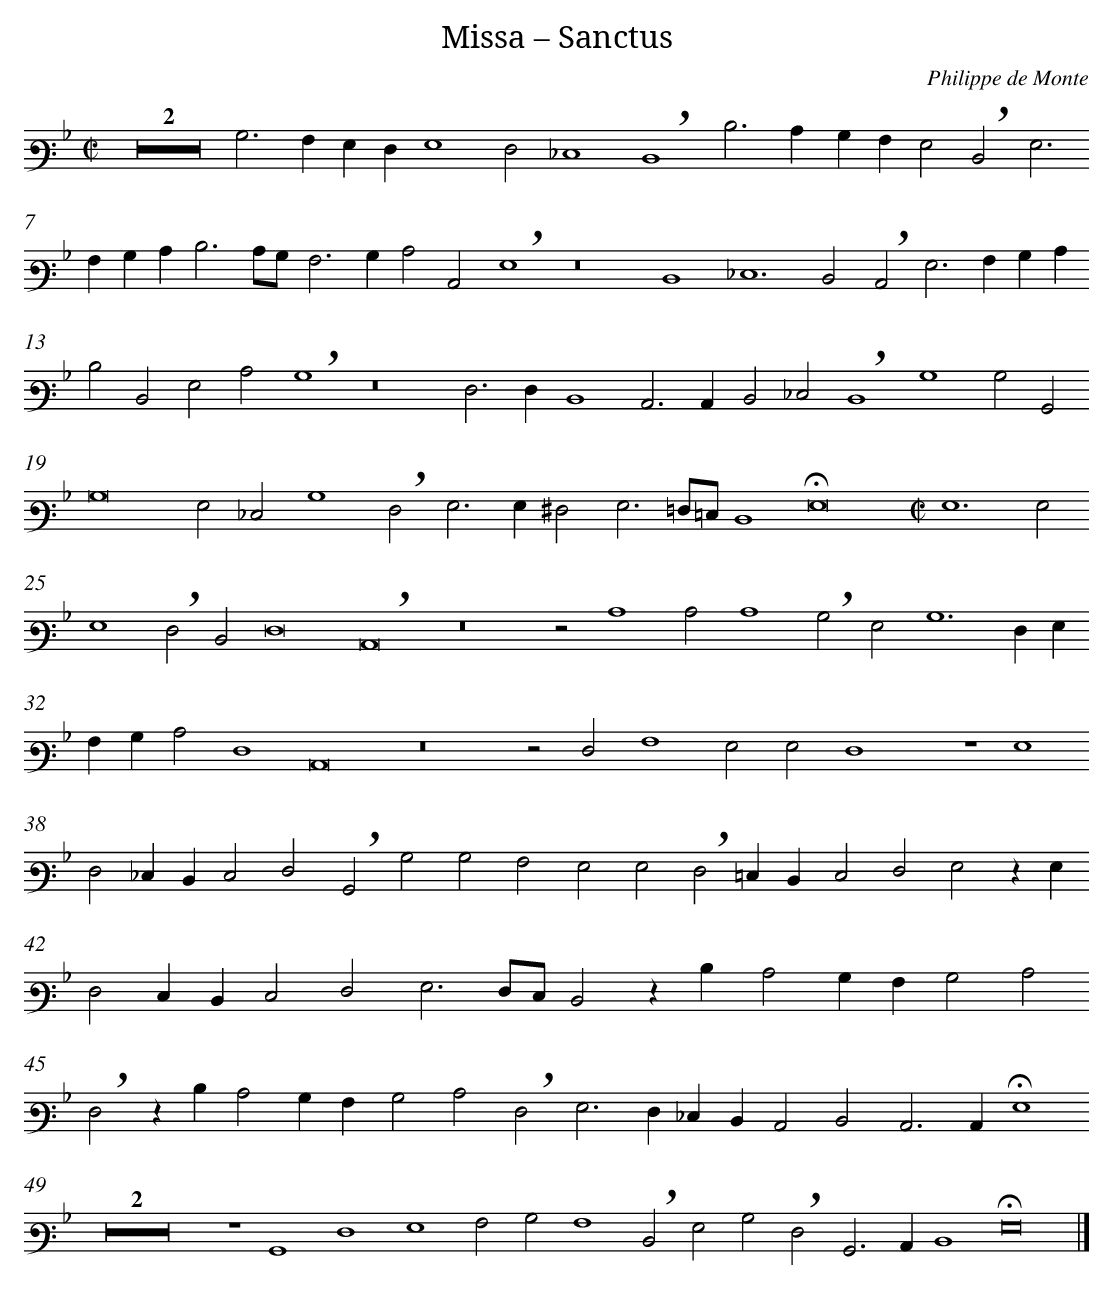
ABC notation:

X:1
T: Missa – Sanctus
C: Philippe de Monte
L: 1/4
M: C|
K: F clef=F3
Z2 [|]
B,2>A,2G,F,G,4 [|]
F,2_E,4 [|]
!breath!D,4D3C [|]
B,A,G,2!breath!D,2G,3 [|]
A,B,C2<D2C/B,/ [|]
A,2>B,2C2C,2 [|]
!breath!G,4z8 [|]
D,4 [|]
_E,6D,2 [|]
!breath!C,2G,2>A,2B,C [|]
D2D,2G,2C2 [|]
!breath!B,4z8 [|]
F,3F, [|]
D,4C,3C, [|]
D,2_E,2!breath!D,4 [|]
B,4B,2B,,2 [|]
B,8 [|]
G,2_E,2B,4 [|]
!breath!F,2G,2>G,2^F,2 [|]
G,3=F,/=E,/D,4 [|]
!fermata!G,8 [|]
 [K:F] [M:C|]G,6G,2 [|]
G,4!breath!F,2D,2 [|]
F,8 [|]
!breath!C,8 [|]
z8 [|]
z2C4C2 [|]
C4!breath!B,2G,2 [|]
B,6F,G, [|]
A,B,C2F,4 [|]
C,8 [|]
z8 [|]
z2F,2A,4 [|]
G,2G,2F,4 [|]
z4G,4 [|]
F,2_E,D,E,2F,2 [|]
!breath!B,,2B,2B,2A,2 [|]
G,2G,2!breath!F,2=E,D, [|]
E,2F,2G,2zG, [|]
F,2E,D,E,2F,2 [|]
G,3F,/E,/D,2zD [|]
C2B,A,B,2C2 [|]
!breath!F,2zDC2B,A, [|]
B,2C2!breath!F,2G,3 [|]
F,_E,D,C,2D,2 [|]
C,2>C,2!fermata!G,4 [|]
Z2 [|]
z4B,,4 [|]
F,4G,4 [|]
A,2B,2A,4 [|]
!breath!D,2G,2B,2!breath!F,2 [|]
B,,2>C,2D,4 [|]
!fermata!G,8 |]
